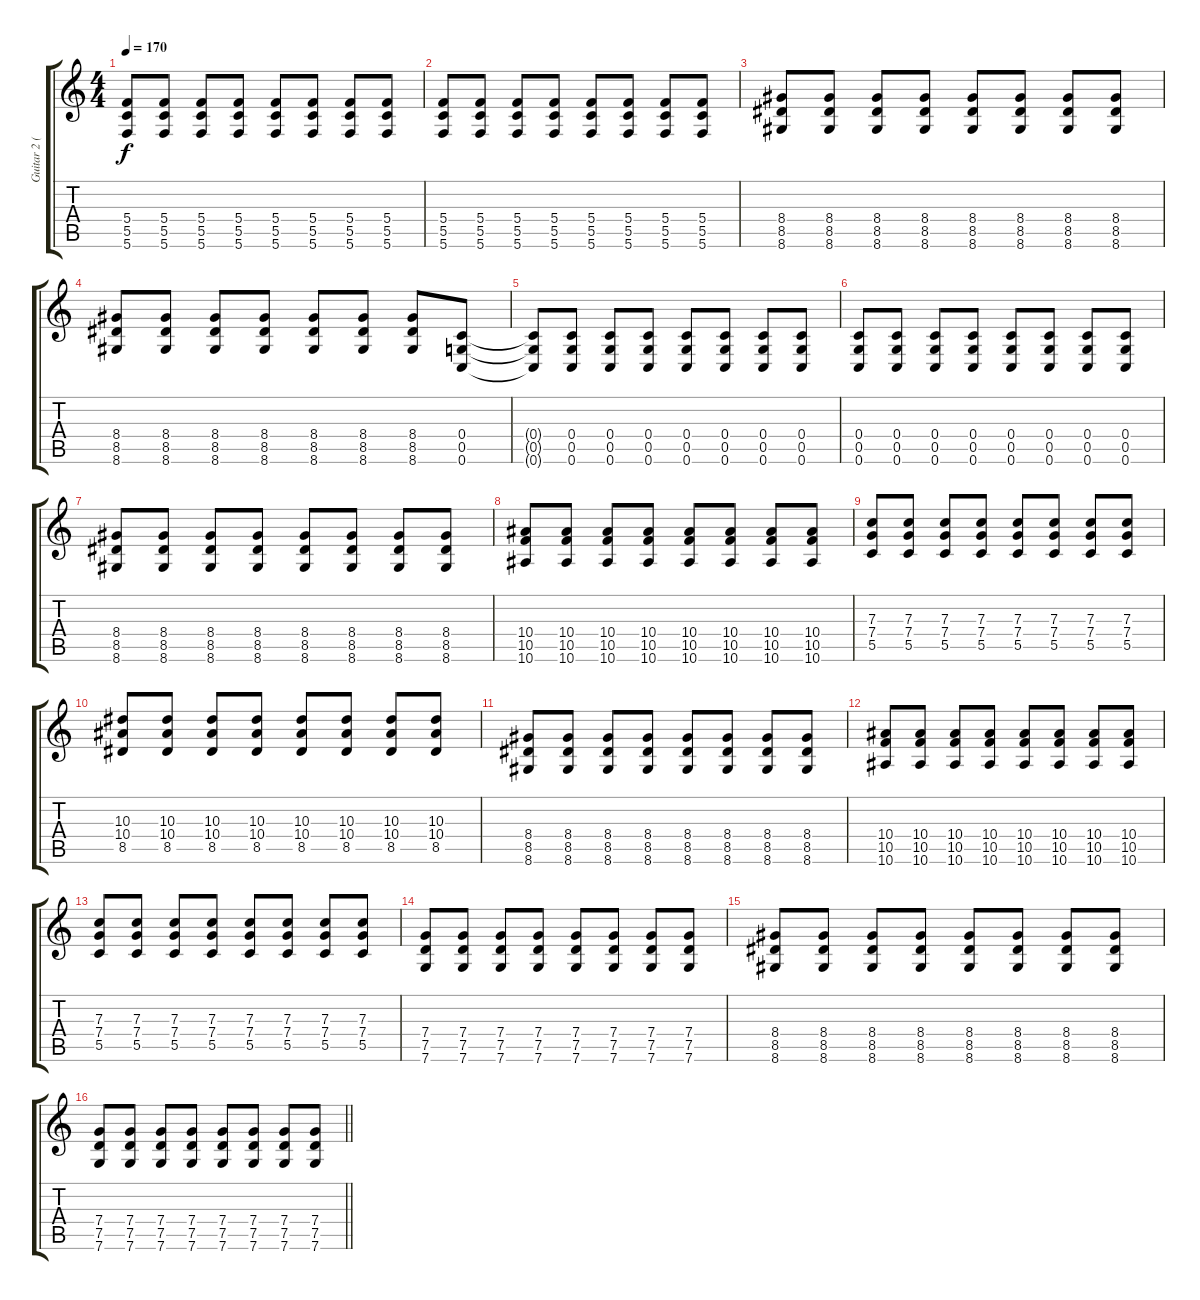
\track ("Guitar 2 (Travis Miguel)" "Guitar 2 (") {instrument distortionguitar}
\staff {score tabs}
\tuning (D4 A3 F3 C3 G2 C2) {hide}
\ts (4 4)
\tempo 170
\clef g2
\ks c
(5.4 5.5 5.6).8{dy f} (5.4 5.5 5.6).8 (5.4 5.5 5.6).8 (5.4 5.5 5.6).8 (5.4 5.5 5.6).8 (5.4 5.5 5.6).8 (5.4 5.5 5.6).8 (5.4 5.5 5.6).8 |
(5.4 5.5 5.6).8{balance 8} (5.4 5.5 5.6).8 (5.4 5.5 5.6).8 (5.4 5.5 5.6).8 (5.4 5.5 5.6).8 (5.4 5.5 5.6).8 (5.4 5.5 5.6).8 (5.4 5.5 5.6).8 |
(8.4 8.5 8.6).8 (8.4 8.5 8.6).8 (8.4 8.5 8.6).8 (8.4 8.5 8.6).8 (8.4 8.5 8.6).8 (8.4 8.5 8.6).8 (8.4 8.5 8.6).8 (8.4 8.5 8.6).8 |
(8.4 8.5 8.6).8 (8.4 8.5 8.6).8 (8.4 8.5 8.6).8 (8.4 8.5 8.6).8 (8.4 8.5 8.6).8 (8.4 8.5 8.6).8 (8.4 8.5 8.6).8 (0.4 0.5 0.6).8 |
(0.4{t} 0.5{t} 0.6{t}).8 (0.4 0.5 0.6).8 (0.4 0.5 0.6).8 (0.4 0.5 0.6).8 (0.4 0.5 0.6).8 (0.4 0.5 0.6).8 (0.4 0.5 0.6).8 (0.4 0.5 0.6).8 |
(0.4 0.5 0.6).8 (0.4 0.5 0.6).8 (0.4 0.5 0.6).8 (0.4 0.5 0.6).8 (0.4 0.5 0.6).8 (0.4 0.5 0.6).8 (0.4 0.5 0.6).8 (0.4 0.5 0.6).8 |
(8.4 8.5 8.6).8 (8.4 8.5 8.6).8 (8.4 8.5 8.6).8 (8.4 8.5 8.6).8 (8.4 8.5 8.6).8 (8.4 8.5 8.6).8 (8.4 8.5 8.6).8 (8.4 8.5 8.6).8 |
(10.4 10.5 10.6).8 (10.4 10.5 10.6).8 (10.4 10.5 10.6).8 (10.4 10.5 10.6).8 (10.4 10.5 10.6).8 (10.4 10.5 10.6).8 (10.4 10.5 10.6).8 (10.4 10.5 10.6).8 |
(7.3 7.4 5.5).8 (7.3 7.4 5.5).8 (7.3 7.4 5.5).8 (7.3 7.4 5.5).8 (7.3 7.4 5.5).8 (7.3 7.4 5.5).8 (7.3 7.4 5.5).8 (7.3 7.4 5.5).8 |
(10.3 10.4 8.5).8 (10.3 10.4 8.5).8 (10.3 10.4 8.5).8 (10.3 10.4 8.5).8 (10.3 10.4 8.5).8 (10.3 10.4 8.5).8 (10.3 10.4 8.5).8 (10.3 10.4 8.5).8 |
(8.4 8.5 8.6).8 (8.4 8.5 8.6).8 (8.4 8.5 8.6).8 (8.4 8.5 8.6).8 (8.4 8.5 8.6).8 (8.4 8.5 8.6).8 (8.4 8.5 8.6).8 (8.4 8.5 8.6).8 |
(10.4 10.5 10.6).8 (10.4 10.5 10.6).8 (10.4 10.5 10.6).8 (10.4 10.5 10.6).8 (10.4 10.5 10.6).8 (10.4 10.5 10.6).8 (10.4 10.5 10.6).8 (10.4 10.5 10.6).8 |
(7.3 7.4 5.5).8 (7.3 7.4 5.5).8 (7.3 7.4 5.5).8 (7.3 7.4 5.5).8 (7.3 7.4 5.5).8 (7.3 7.4 5.5).8 (7.3 7.4 5.5).8 (7.3 7.4 5.5).8 |
(7.4 7.5 7.6).8 (7.4 7.5 7.6).8 (7.4 7.5 7.6).8 (7.4 7.5 7.6).8 (7.4 7.5 7.6).8 (7.4 7.5 7.6).8 (7.4 7.5 7.6).8 (7.4 7.5 7.6).8 |
(8.4 8.5 8.6).8 (8.4 8.5 8.6).8 (8.4 8.5 8.6).8 (8.4 8.5 8.6).8 (8.4 8.5 8.6).8 (8.4 8.5 8.6).8 (8.4 8.5 8.6).8 (8.4 8.5 8.6).8 |
\barLineRight lightlight
(7.4 7.5 7.6).8 (7.4 7.5 7.6).8 (7.4 7.5 7.6).8 (7.4 7.5 7.6).8 (7.4 7.5 7.6).8 (7.4 7.5 7.6).8 (7.4 7.5 7.6).8 (7.4 7.5 7.6).8
